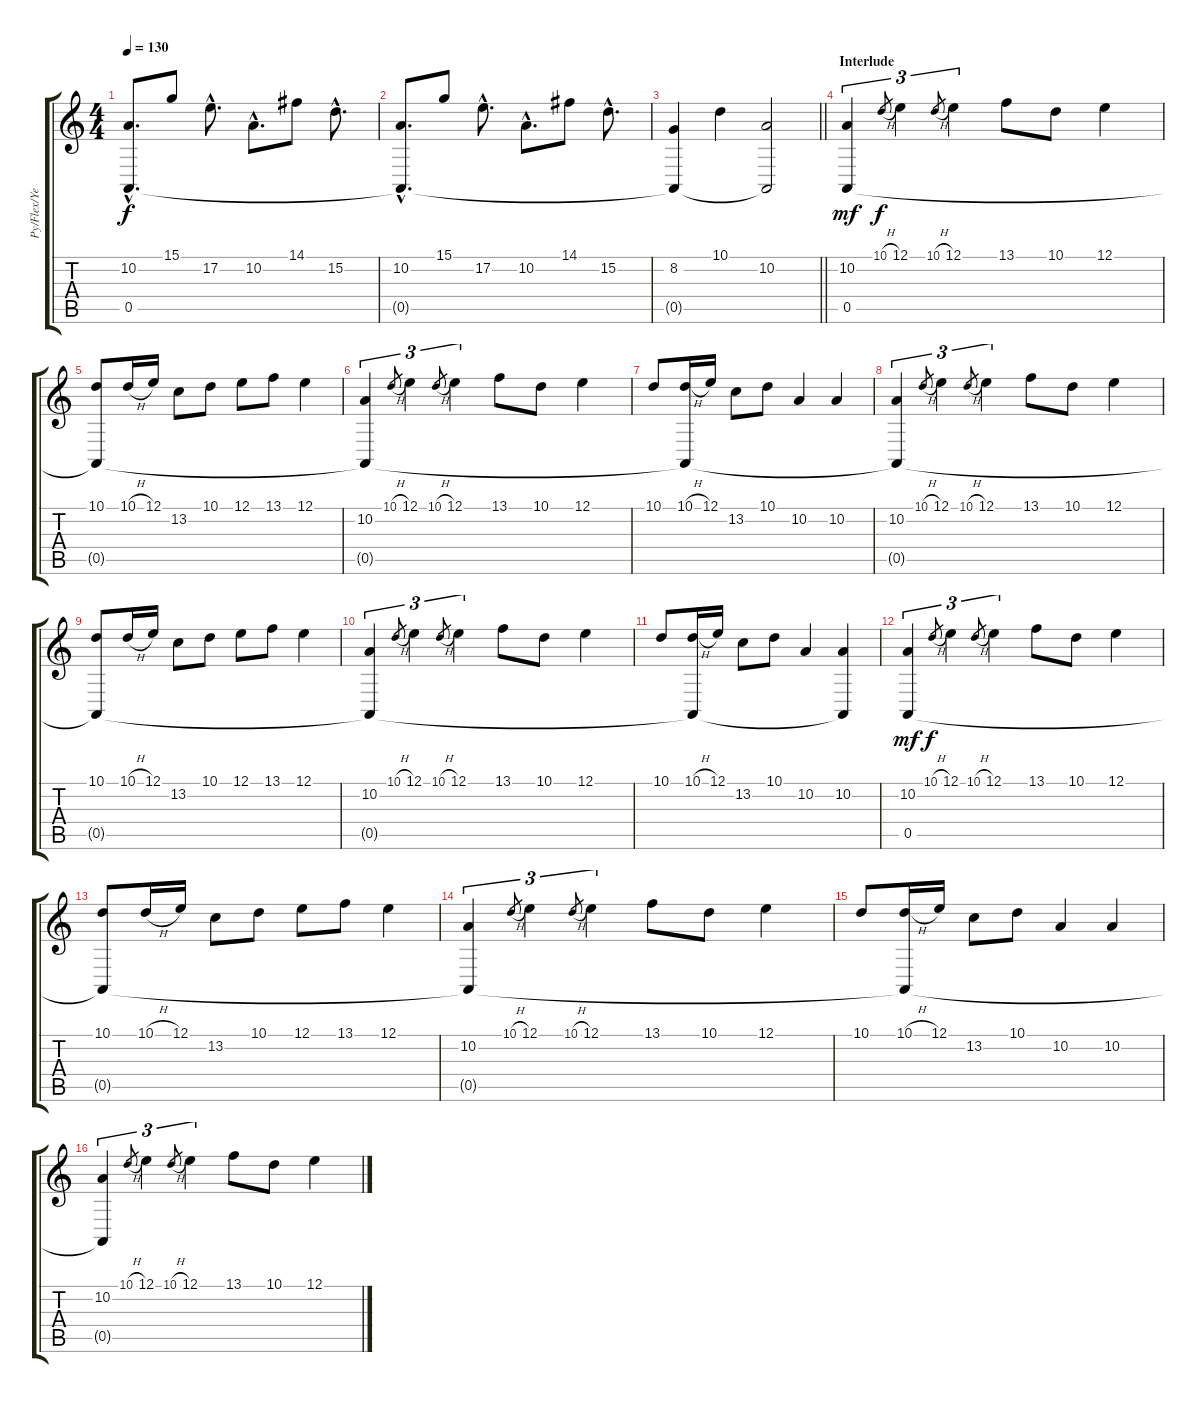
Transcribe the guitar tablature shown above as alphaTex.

\track ("Py/Flex/Yellow" "Py/Flex/Ye") {instrument bagpipe}
\staff {score tabs}
\tuning (E4 B3 G3 D3 A2 E2) {hide}
\ts (4 4)
\tempo 130
\clef g2
\ks c
(10.2{hac} 0.5{hac t}).8{d dy f} 15.1.8 17.2{hac}.8{d} 10.2{hac}.8{d} 14.1.8 15.2{hac}.8{d} |
(10.2{hac} 0.5{hac t}).8{d} 15.1.8 17.2{hac}.8{d} 10.2{hac}.8{d} 14.1.8 15.2{hac}.8{d} |
\barLineRight lightlight
(8.2 0.5{t}).4 10.1.4 (10.2 0.5{t}).2 |
\section ("" "Interlude")
(10.2 0.5).4{tu (3 2) dy mf} 10.1{h}.8{gr dy f} 12.1.4{tu (3 2)} 10.1{h}.8{gr} 12.1.4{tu (3 2)} 13.1.8 10.1.8 12.1.4 |
(10.1 0.5{t}).8 10.1{h}.16 12.1.16 13.2.8 10.1.8 12.1.8 13.1.8 12.1.4 |
(10.2 0.5{t}).4{tu (3 2)} 10.1{h}.8{gr} 12.1.4{tu (3 2)} 10.1{h}.8{gr} 12.1.4{tu (3 2)} 13.1.8 10.1.8 12.1.4 |
10.1.8 (10.1{h} 0.5{t}).16 12.1.16 13.2.8 10.1.8 10.2.4 10.2.4 |
(10.2 0.5{t}).4{tu (3 2)} 10.1{h}.8{gr} 12.1.4{tu (3 2)} 10.1{h}.8{gr} 12.1.4{tu (3 2)} 13.1.8 10.1.8 12.1.4 |
(10.1 0.5{t}).8 10.1{h}.16 12.1.16 13.2.8 10.1.8 12.1.8 13.1.8 12.1.4 |
(10.2 0.5{t}).4{tu (3 2)} 10.1{h}.8{gr} 12.1.4{tu (3 2)} 10.1{h}.8{gr} 12.1.4{tu (3 2)} 13.1.8 10.1.8 12.1.4 |
10.1.8 (10.1{h} 0.5{t}).16 12.1.16 13.2.8 10.1.8 10.2.4 (10.2 0.5{t}).4 |
(10.2 0.5).4{tu (3 2) dy mf} 10.1{h}.8{gr dy f} 12.1.4{tu (3 2)} 10.1{h}.8{gr} 12.1.4{tu (3 2)} 13.1.8 10.1.8 12.1.4 |
(10.1 0.5{t}).8 10.1{h}.16 12.1.16 13.2.8 10.1.8 12.1.8 13.1.8 12.1.4 |
(10.2 0.5{t}).4{tu (3 2)} 10.1{h}.8{gr} 12.1.4{tu (3 2)} 10.1{h}.8{gr} 12.1.4{tu (3 2)} 13.1.8 10.1.8 12.1.4 |
10.1.8 (10.1{h} 0.5{t}).16 12.1.16 13.2.8 10.1.8 10.2.4 10.2.4 |
(10.2 0.5{t}).4{tu (3 2)} 10.1{h}.8{gr} 12.1.4{tu (3 2)} 10.1{h}.8{gr} 12.1.4{tu (3 2)} 13.1.8 10.1.8 12.1.4
